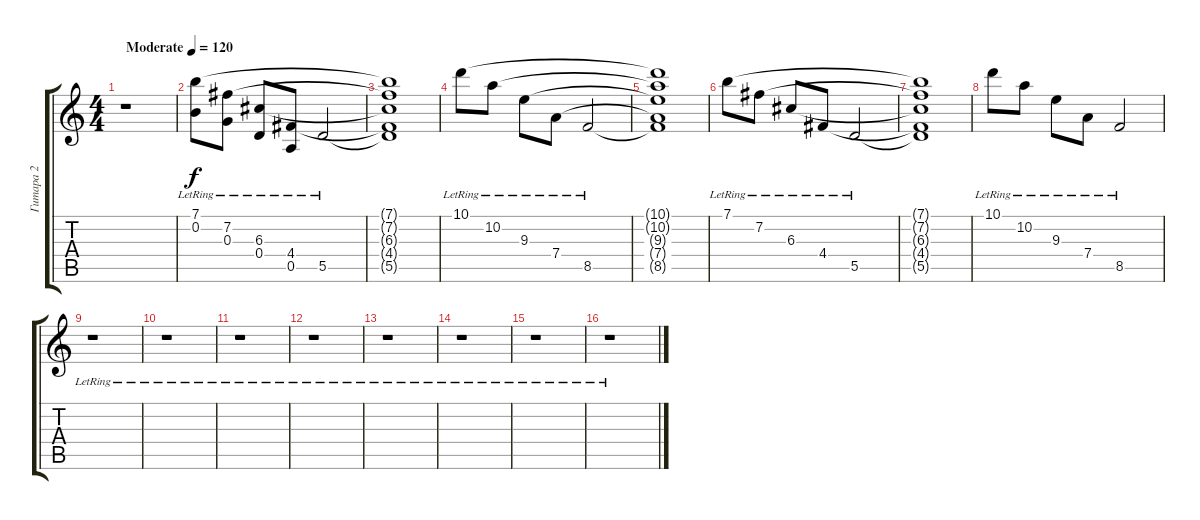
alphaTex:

\track ("Гитара 2" "Гитара 2") {instrument overdrivenguitar}
\staff {score tabs}
\tuning (E4 B3 G3 D3 A2 D2) {hide}
\ts (4 4)
\tempo (120 "Moderate")
\clef g2
\ks c
r.1{dy f instrument overdrivenguitar} |
(7.1{lr} 0.2).8{volume 16 instrument electricguitarclean} (7.2{lr} 0.3).8 (6.3{lr} 0.4).8 (4.4{lr} 0.5).8 5.5{lr}.2 |
(7.1{t} 7.2{t} 6.3{t} 4.4{t} 5.5{t}).1 |
10.1{lr}.8 10.2{lr}.8 9.3{lr}.8 7.4{lr}.8 8.5{lr}.2 |
(10.1{t} 10.2{t} 9.3{t} 7.4{t} 8.5{t}).1 |
7.1{lr}.8 7.2{lr}.8 6.3{lr}.8 4.4{lr}.8 5.5{lr}.2 |
(7.1{t} 7.2{t} 6.3{t} 4.4{t} 5.5{t}).1 |
10.1{lr}.8 10.2{lr}.8 9.3{lr}.8 7.4{lr}.8 8.5{lr}.2 |
r.1 |
r.1 |
r.1 |
r.1 |
r.1 |
r.1 |
r.1 |
r.1
